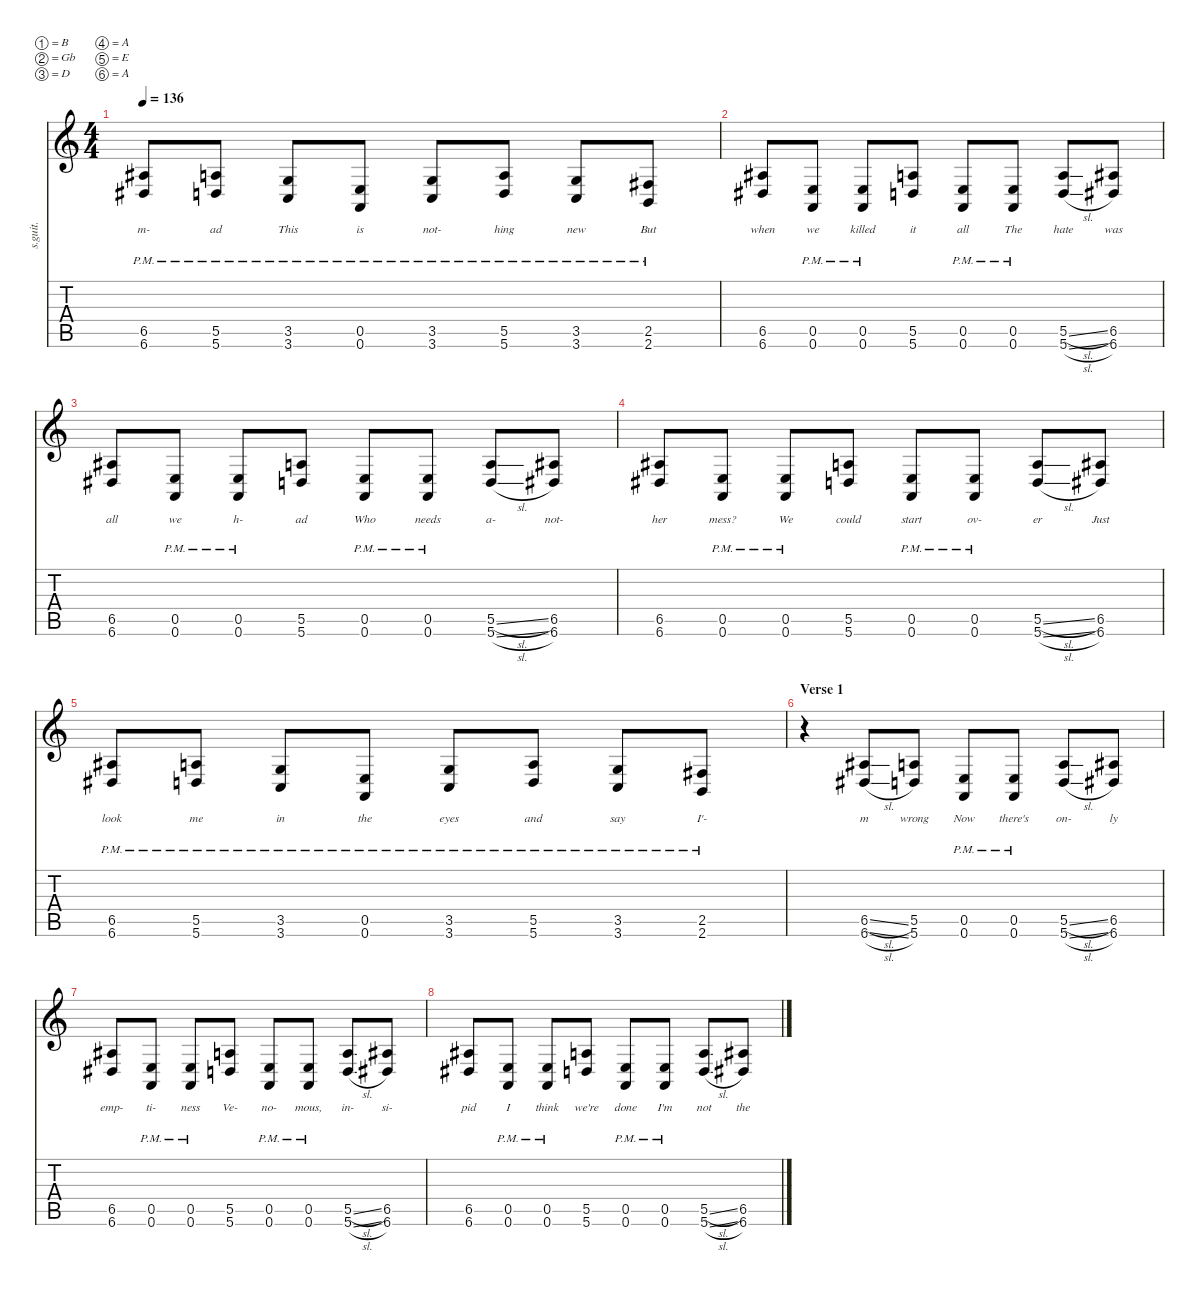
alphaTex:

\defaultSystemsLayout 4
\hideDynamics
\bracketExtendMode nobrackets
\track ("Mick Thomson" "s.guit.") {instrument distortionguitar}
\staff {score tabs}
\tuning (B3 Gb3 D3 A2 E2 A1)
\ts (4 4)
\tempo 136
\clef g2
\ks c
(6.5{pm acc #} 6.6{pm acc #}).8{lyrics (0 "m-") lyrics (1 "") lyrics (2 "") lyrics (3 "") lyrics (4 "") dy f} (5.5{pm} 5.6{pm}).8{lyrics (0 "ad") lyrics (1 "") lyrics (2 "") lyrics (3 "") lyrics (4 "")} (3.5{pm} 3.6{pm}).8{lyrics (0 "This") lyrics (1 "") lyrics (2 "") lyrics (3 "") lyrics (4 "")} (0.5{pm} 0.6{pm}).8{lyrics (0 "is") lyrics (1 "") lyrics (2 "") lyrics (3 "") lyrics (4 "")} (3.5{pm} 3.6{pm}).8{lyrics (0 "not-") lyrics (1 "") lyrics (2 "") lyrics (3 "") lyrics (4 "")} (5.5{pm} 5.6{pm}).8{lyrics (0 "hing") lyrics (1 "") lyrics (2 "") lyrics (3 "") lyrics (4 "")} (3.5{pm} 3.6{pm}).8{lyrics (0 "new") lyrics (1 "") lyrics (2 "") lyrics (3 "") lyrics (4 "")} (2.5{pm acc #} 2.6{pm}).8{lyrics (0 "But") lyrics (1 "") lyrics (2 "") lyrics (3 "") lyrics (4 "")} |
(6.5{acc #} 6.6{acc #}).8{lyrics (0 "when") lyrics (1 "") lyrics (2 "") lyrics (3 "") lyrics (4 "")} (0.5{pm} 0.6{pm}).8{lyrics (0 "we") lyrics (1 "") lyrics (2 "") lyrics (3 "") lyrics (4 "")} (0.5{pm} 0.6{pm}).8{lyrics (0 "killed") lyrics (1 "") lyrics (2 "") lyrics (3 "") lyrics (4 "")} (5.5 5.6).8{lyrics (0 "it") lyrics (1 "") lyrics (2 "") lyrics (3 "") lyrics (4 "")} (0.5{pm} 0.6{pm}).8{lyrics (0 "all") lyrics (1 "") lyrics (2 "") lyrics (3 "") lyrics (4 "")} (0.5{pm} 0.6{pm}).8{lyrics (0 "The") lyrics (1 "") lyrics (2 "") lyrics (3 "") lyrics (4 "")} (5.5{sl} 5.6{sl}).8{lyrics (0 "hate") lyrics (1 "") lyrics (2 "") lyrics (3 "") lyrics (4 "")} (6.5{acc #} 6.6{acc #}).8{lyrics (0 "was") lyrics (1 "") lyrics (2 "") lyrics (3 "") lyrics (4 "")} |
(6.5{acc #} 6.6{acc #}).8{lyrics (0 "all") lyrics (1 "") lyrics (2 "") lyrics (3 "") lyrics (4 "")} (0.5{pm} 0.6{pm}).8{lyrics (0 "we") lyrics (1 "") lyrics (2 "") lyrics (3 "") lyrics (4 "")} (0.5{pm} 0.6{pm}).8{lyrics (0 "h-") lyrics (1 "") lyrics (2 "") lyrics (3 "") lyrics (4 "")} (5.5 5.6).8{lyrics (0 "ad") lyrics (1 "") lyrics (2 "") lyrics (3 "") lyrics (4 "")} (0.5{pm} 0.6{pm}).8{lyrics (0 "Who") lyrics (1 "") lyrics (2 "") lyrics (3 "") lyrics (4 "")} (0.5{pm} 0.6{pm}).8{lyrics (0 "needs") lyrics (1 "") lyrics (2 "") lyrics (3 "") lyrics (4 "")} (5.5{sl} 5.6{sl}).8{lyrics (0 "a-") lyrics (1 "") lyrics (2 "") lyrics (3 "") lyrics (4 "")} (6.5{acc #} 6.6{acc #}).8{lyrics (0 "not-") lyrics (1 "") lyrics (2 "") lyrics (3 "") lyrics (4 "")} |
(6.5{acc #} 6.6{acc #}).8{lyrics (0 "her") lyrics (1 "") lyrics (2 "") lyrics (3 "") lyrics (4 "")} (0.5{pm} 0.6{pm}).8{lyrics (0 "mess?") lyrics (1 "") lyrics (2 "") lyrics (3 "") lyrics (4 "")} (0.5{pm} 0.6{pm}).8{lyrics (0 "We") lyrics (1 "") lyrics (2 "") lyrics (3 "") lyrics (4 "")} (5.5 5.6).8{lyrics (0 "could") lyrics (1 "") lyrics (2 "") lyrics (3 "") lyrics (4 "")} (0.5{pm} 0.6{pm}).8{lyrics (0 "start") lyrics (1 "") lyrics (2 "") lyrics (3 "") lyrics (4 "")} (0.5{pm} 0.6{pm}).8{lyrics (0 "ov-") lyrics (1 "") lyrics (2 "") lyrics (3 "") lyrics (4 "")} (5.5{sl} 5.6{sl}).8{lyrics (0 "er") lyrics (1 "") lyrics (2 "") lyrics (3 "") lyrics (4 "")} (6.5{acc #} 6.6{acc #}).8{lyrics (0 "Just") lyrics (1 "") lyrics (2 "") lyrics (3 "") lyrics (4 "")} |
(6.5{pm acc #} 6.6{pm acc #}).8{lyrics (0 "look") lyrics (1 "") lyrics (2 "") lyrics (3 "") lyrics (4 "")} (5.5{pm} 5.6{pm}).8{lyrics (0 "me") lyrics (1 "") lyrics (2 "") lyrics (3 "") lyrics (4 "")} (3.5{pm} 3.6{pm}).8{lyrics (0 "in") lyrics (1 "") lyrics (2 "") lyrics (3 "") lyrics (4 "")} (0.5{pm} 0.6{pm}).8{lyrics (0 "the") lyrics (1 "") lyrics (2 "") lyrics (3 "") lyrics (4 "")} (3.5{pm} 3.6{pm}).8{lyrics (0 "eyes") lyrics (1 "") lyrics (2 "") lyrics (3 "") lyrics (4 "")} (5.5{pm} 5.6{pm}).8{lyrics (0 "and") lyrics (1 "") lyrics (2 "") lyrics (3 "") lyrics (4 "")} (3.5{pm} 3.6{pm}).8{lyrics (0 "say") lyrics (1 "") lyrics (2 "") lyrics (3 "") lyrics (4 "")} (2.5{pm acc #} 2.6{pm}).8{lyrics (0 "I'-") lyrics (1 "") lyrics (2 "") lyrics (3 "") lyrics (4 "")} |
\section ("" "Verse 1")
r.4 (6.5{sl acc #} 6.6{sl acc #}).8{lyrics (0 "m") lyrics (1 "") lyrics (2 "") lyrics (3 "") lyrics (4 "")} (5.5 5.6).8{lyrics (0 "wrong") lyrics (1 "") lyrics (2 "") lyrics (3 "") lyrics (4 "")} (0.5{pm} 0.6{pm}).8{lyrics (0 "Now") lyrics (1 "") lyrics (2 "") lyrics (3 "") lyrics (4 "")} (0.5{pm} 0.6{pm}).8{lyrics (0 "there's") lyrics (1 "") lyrics (2 "") lyrics (3 "") lyrics (4 "")} (5.5{sl} 5.6{sl}).8{lyrics (0 "on-") lyrics (1 "") lyrics (2 "") lyrics (3 "") lyrics (4 "")} (6.5{acc #} 6.6{acc #}).8{lyrics (0 "ly") lyrics (1 "") lyrics (2 "") lyrics (3 "") lyrics (4 "")} |
(6.5{acc #} 6.6{acc #}).8{lyrics (0 "emp-") lyrics (1 "") lyrics (2 "") lyrics (3 "") lyrics (4 "")} (0.5{pm} 0.6{pm}).8{lyrics (0 "ti-") lyrics (1 "") lyrics (2 "") lyrics (3 "") lyrics (4 "")} (0.5{pm} 0.6{pm}).8{lyrics (0 "ness") lyrics (1 "") lyrics (2 "") lyrics (3 "") lyrics (4 "")} (5.5 5.6).8{lyrics (0 "Ve-") lyrics (1 "") lyrics (2 "") lyrics (3 "") lyrics (4 "")} (0.5{pm} 0.6{pm}).8{lyrics (0 "no-") lyrics (1 "") lyrics (2 "") lyrics (3 "") lyrics (4 "")} (0.5{pm} 0.6{pm}).8{lyrics (0 "mous,") lyrics (1 "") lyrics (2 "") lyrics (3 "") lyrics (4 "")} (5.5{sl} 5.6{sl}).8{lyrics (0 "in-") lyrics (1 "") lyrics (2 "") lyrics (3 "") lyrics (4 "")} (6.5{acc #} 6.6{acc #}).8{lyrics (0 "si-") lyrics (1 "") lyrics (2 "") lyrics (3 "") lyrics (4 "")} |
(6.5{acc #} 6.6{acc #}).8{lyrics (0 "pid") lyrics (1 "") lyrics (2 "") lyrics (3 "") lyrics (4 "")} (0.5{pm} 0.6{pm}).8{lyrics (0 "I") lyrics (1 "") lyrics (2 "") lyrics (3 "") lyrics (4 "")} (0.5{pm} 0.6{pm}).8{lyrics (0 "think") lyrics (1 "") lyrics (2 "") lyrics (3 "") lyrics (4 "")} (5.5 5.6).8{lyrics (0 "we're") lyrics (1 "") lyrics (2 "") lyrics (3 "") lyrics (4 "")} (0.5{pm} 0.6{pm}).8{lyrics (0 "done") lyrics (1 "") lyrics (2 "") lyrics (3 "") lyrics (4 "")} (0.5{pm} 0.6{pm}).8{lyrics (0 "I'm") lyrics (1 "") lyrics (2 "") lyrics (3 "") lyrics (4 "")} (5.5{sl} 5.6{sl}).8{lyrics (0 "not") lyrics (1 "") lyrics (2 "") lyrics (3 "") lyrics (4 "")} (6.5{acc #} 6.6{acc #}).8{lyrics (0 "the") lyrics (1 "") lyrics (2 "") lyrics (3 "") lyrics (4 "")}
